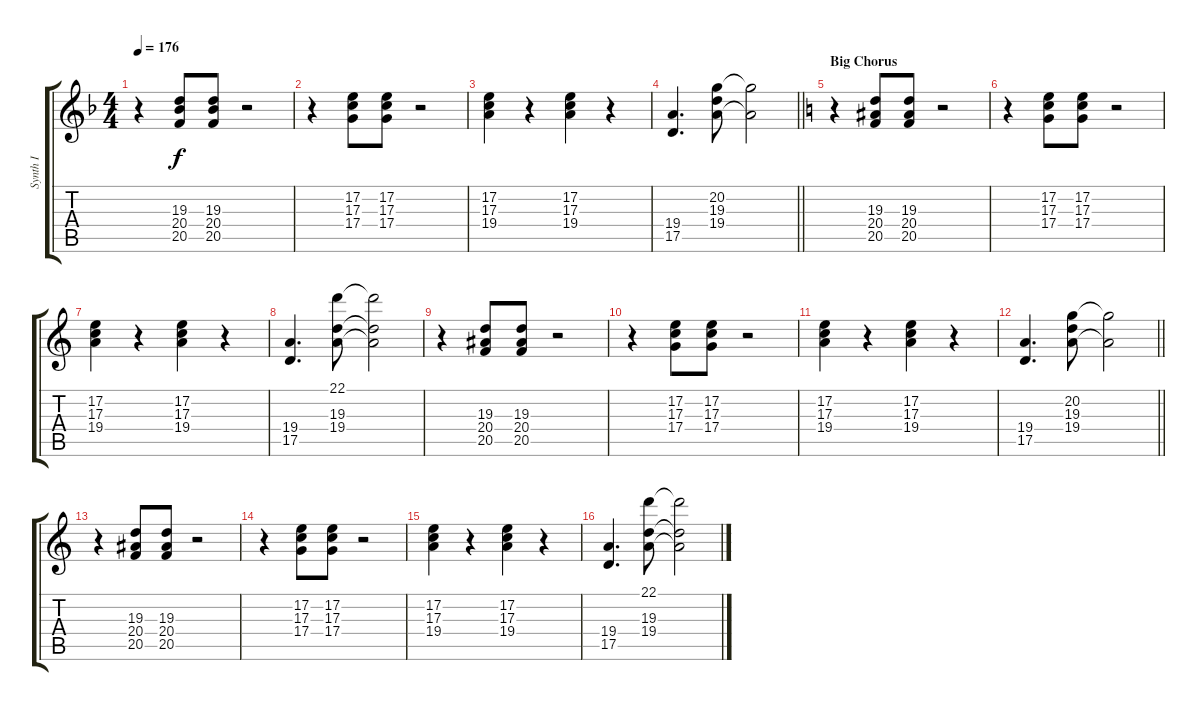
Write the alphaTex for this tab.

\track ("Synth I" "Synth I") {instrument brasssection}
\staff {score tabs}
\tuning (E4 B3 G3 D3 A2 E2) {hide}
\ts (4 4)
\tempo 176
\clef g2
\ks f
r.4{dy f} (19.3 20.4 20.5).8 (19.3 20.4 20.5).8 r.2 |
r.4 (17.2 17.3 17.4).8 (17.2 17.3 17.4).8 r.2 |
(17.2 17.3 19.4).4 r.4 (17.2 17.3 19.4).4 r.4 |
\barLineRight lightlight
(19.4 17.5).4{d} (20.2 19.3 19.4).8 (20.2{t} 19.4{t}).2 |
\section ("" "Big Chorus")
\ks c
r.4 (19.3 20.4 20.5).8 (19.3 20.4 20.5).8 r.2 |
r.4 (17.2 17.3 17.4).8 (17.2 17.3 17.4).8 r.2 |
(17.2 17.3 19.4).4 r.4 (17.2 17.3 19.4).4 r.4 |
(19.4 17.5).4{d} (22.1 19.3 19.4).8 (22.1{t} 19.3{t} 19.4{t}).2 |
r.4 (19.3 20.4 20.5).8 (19.3 20.4 20.5).8 r.2 |
r.4 (17.2 17.3 17.4).8 (17.2 17.3 17.4).8 r.2 |
(17.2 17.3 19.4).4 r.4 (17.2 17.3 19.4).4 r.4 |
\barLineRight lightlight
(19.4 17.5).4{d} (20.2 19.3 19.4).8 (20.2{t} 19.4{t}).2 |
r.4 (19.3 20.4 20.5).8 (19.3 20.4 20.5).8 r.2 |
r.4 (17.2 17.3 17.4).8 (17.2 17.3 17.4).8 r.2 |
(17.2 17.3 19.4).4 r.4 (17.2 17.3 19.4).4 r.4 |
(19.4 17.5).4{d} (22.1 19.3 19.4).8 (22.1{t} 19.3{t} 19.4{t}).2
